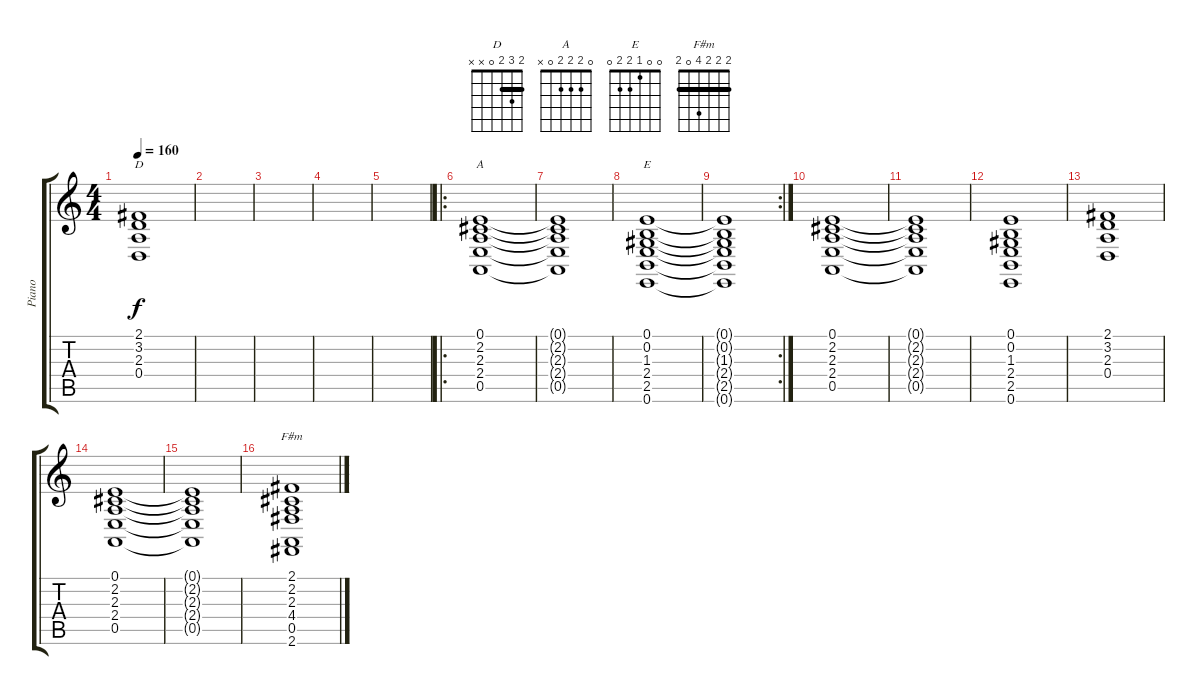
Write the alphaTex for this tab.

\track ("Piano" "Piano") {instrument drawbarorgan}
\staff {score tabs}
\tuning (E4 B3 G3 D3 A2 E2) {hide}
\chord ("D" 2 3 2 0 x x) {barre 2}
\chord ("A" 0 2 2 2 0 x)
\chord ("E" 0 0 1 2 2 0)
\chord ("F#m" 2 2 2 4 0 2) {barre 2}
\ts (4 4)
\tempo 160
\clef g2
\ks c
(2.1 3.2 2.3 0.4).1{ch "D" dy f} |
|
|
|
|
\ro
(0.1 2.2 2.3 2.4 0.5).1{ch "A"} |
(0.1{t} 2.2{t} 2.3{t} 2.4{t} 0.5{t}).1 |
(0.1 0.2 1.3 2.4 2.5 0.6).1{ch "E"} |
\rc 2
(0.1{t} 0.2{t} 1.3{t} 2.4{t} 2.5{t} 0.6{t}).1 |
(0.1 2.2 2.3 2.4 0.5).1 |
(0.1{t} 2.2{t} 2.3{t} 2.4{t} 0.5{t}).1 |
(0.1 0.2 1.3 2.4 2.5 0.6).1 |
(2.1 3.2 2.3 0.4).1 |
(0.1 2.2 2.3 2.4 0.5).1 |
(0.1{t} 2.2{t} 2.3{t} 2.4{t} 0.5{t}).1 |
(2.1 2.2 2.3 4.4 0.5 2.6).1{ch "F#m"}
